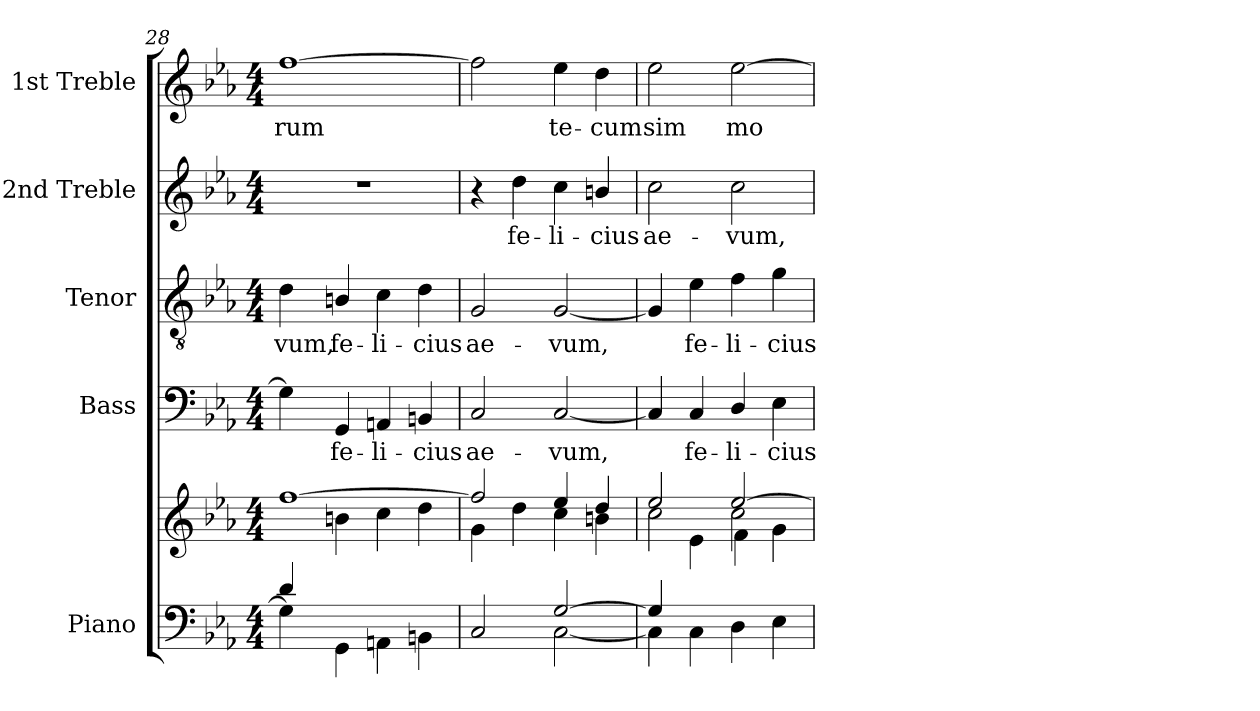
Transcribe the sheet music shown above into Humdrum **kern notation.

**kern	**kern	**kern	**text	**kern	**text	**kern	**text	**kern	**text
*part5	*part5	*part4	*part4	*part3	*part3	*part2	*part2	*part1	*part1
*staff6	*staff5	*staff4	*staff4	*staff3	*staff3	*staff2	*staff2	*staff1	*staff1
*I"Piano	*	*I"Bass	*	*I"Tenor	*	*I"2nd Treble	*	*I"1st Treble	*
*I'Pno.	*	*I'B.	*	*I'T.	*	*	*	*I'S.	*
*clefF4	*clefG2	*clefF4	*	*clefGv2	*	*clefG2	*	*clefG2	*
*	*	*	*	*ITrd7c12	*	*	*	*	*
*k[b-e-a-]	*k[b-e-a-]	*k[b-e-a-]	*	*k[b-e-a-]	*	*k[b-e-a-]	*	*k[b-e-a-]	*
*c:	*c:	*c:	*	*c:	*	*c:	*	*c:	*
*M4/4	*M4/4	*M4/4	*	*M4/4	*	*M4/4	*	*M4/4	*
=28	=28	=28	=28	=28	=28	=28	=28	=28	=28
*^	*^	*	*	*	*	*	*	*	*
!	!	!	!	!	!	!	!LO:LY:b:color=#000000	!	!	!	!
!	!	!	!	!	!	!	!	!	!	!	!LO:LY:b:color=#000000
4di/	4Gi\]	[1ffi	4ryy	4Gi\]	.	4Di\	-vum,	1r	.	[1ffi	-rum
!	!	!	!	!	!LO:LY:b:color=#000000	!	!	!	!	!	!
!	!	!	!	!	!	!	!LO:LY:b:color=#000000	!	!	!	!
2.ryy	4GGi\	.	4bni\	4GGi/	fe-	4BBni/	fe-	.	.	.	.
!	!	!	!	!	!LO:LY:b:color=#000000	!	!	!	!	!	!
!	!	!	!	!	!	!	!LO:LY:b:color=#000000	!	!	!	!
.	4AAni\	.	4cci\	4AAni/	-li-	4Ci\	-li-	.	.	.	.
!	!	!	!	!	!LO:LY:b:color=#000000	!	!	!	!	!	!
!	!	!	!	!	!	!	!LO:LY:b:color=#000000	!	!	!	!
.	4BBni\	.	4ddi\	4BBni/	-cius	4Di\	-cius	.	.	.	.
=29	=29	=29	=29	=29	=29	=29	=29	=29	=29	=29	=29
!	!	!	!	!	!LO:LY:b:color=#000000	!	!	!	!	!	!
!	!	!	!	!	!	!	!LO:LY:b:color=#000000	!	!	!	!
2ryy	2Ci/	2ffi/]	4gi\	2Ci/	ae-	2GGi/	ae-	4r	.	2ffi\]	.
!	!	!	!	!	!	!	!	!	!LO:LY:b:color=#000000	!	!
.	.	.	4ddi\	.	.	.	.	4ddi\	fe-	.	.
!	!	!	!	!	!LO:LY:b:color=#000000	!	!	!	!	!	!
!	!	!	!	!	!	!	!LO:LY:b:color=#000000	!	!	!	!
!	!	!	!	!	!	!	!	!	!LO:LY:b:color=#000000	!	!
!	!	!	!	!	!	!	!	!	!	!	!LO:LY:b:color=#000000
[2Gi/	[2Ci\	4ee-i/	4cci\	[2Ci/	-vum,	[2GGi/	-vum,	4cci\	-li-	4ee-i\	te-
!	!	!	!	!	!	!	!	!	!LO:LY:b:color=#000000	!	!
!	!	!	!	!	!	!	!	!	!	!	!LO:LY:b:color=#000000
.	.	4ddi/	4bni\	.	.	.	.	4bni/	-cius	4ddi\	-cum
=30	=30	=30	=30	=30	=30	=30	=30	=30	=30	=30	=30
*	*	*	*^	*	*	*	*	*	*	*	*
!	!	!	!	!	!	!	!	!	!	!LO:LY:b:color=#000000	!	!
!	!	!	!	!	!	!	!	!	!	!	!	!LO:LY:b:color=#000000
4Gi/]	4Ci\]	2ee-i/	2cci\	4ryy	4Ci/]	.	4GGi/]	.	2cci\	ae-	2ee-i\	sim
!	!	!	!	!	!	!LO:LY:b:color=#000000	!	!	!	!	!	!
!	!	!	!	!	!	!	!	!LO:LY:b:color=#000000	!	!	!	!
2.ryy	4Ci\	.	.	4e-i\	4Ci/	fe-	4E-i\	fe-	.	.	.	.
!	!	!	!	!	!	!LO:LY:b:color=#000000	!	!	!	!	!	!
!	!	!	!	!	!	!	!	!LO:LY:b:color=#000000	!	!	!	!
!	!	!	!	!	!	!	!	!	!	!LO:LY:b:color=#000000	!	!
!	!	!	!	!	!	!	!	!	!	!	!	!LO:LY:b:color=#000000
.	4Di\	[2ee-i/	2cci\	4fi\	4Di/	-li-	4Fi\	-li-	2cci\	-vum,	[2ee-i\	mo-
!	!	!	!	!	!	!LO:LY:b:color=#000000	!	!	!	!	!	!
!	!	!	!	!	!	!	!	!LO:LY:b:color=#000000	!	!	!	!
.	4E-i\	.	.	4gi\	4E-i\	-cius	4Gi\	-cius	.	.	.	.
*v	*v	*	*	*	*	*	*	*	*	*	*	*
*	*v	*v	*v	*	*	*	*	*	*	*	*
=	=	=	=	=	=	=	=	=	=
*-	*-	*-	*-	*-	*-	*-	*-	*-	*-
